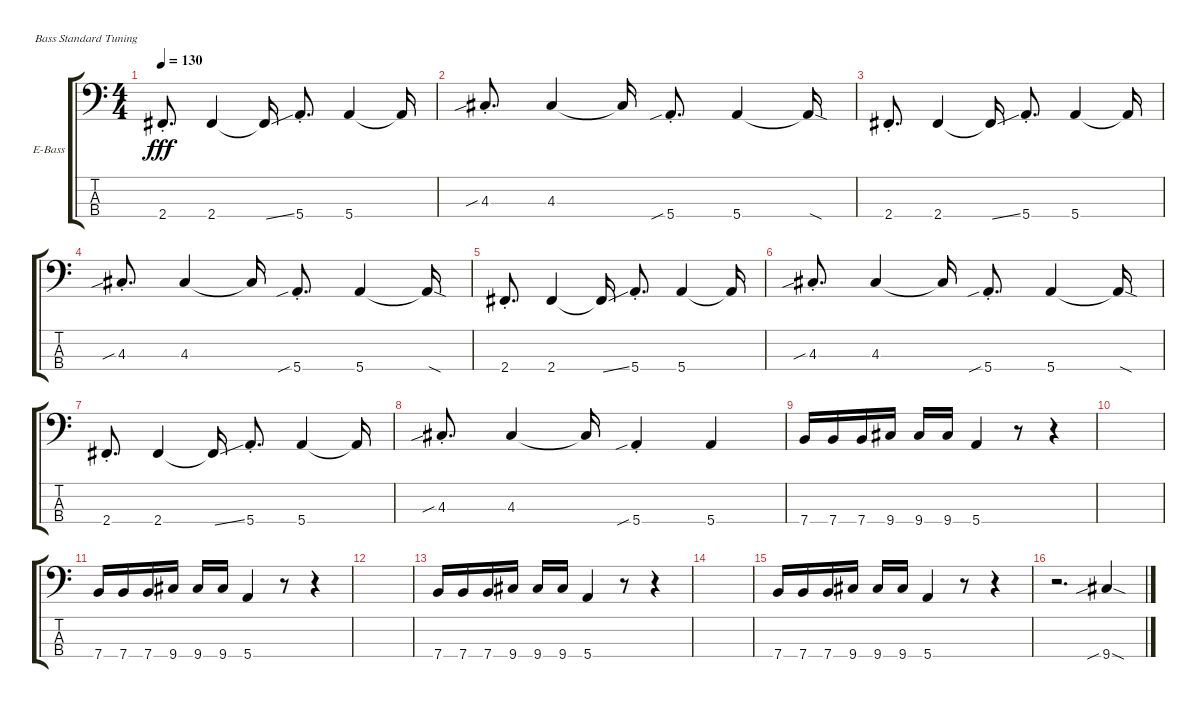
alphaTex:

\defaultSystemsLayout 4
\bracketExtendMode groupsimilarinstruments
\firstSystemTrackNameOrientation horizontal
\otherSystemsTrackNameOrientation horizontal
\track ("O`Malley" "E-Bass") {instrument electricbassfinger}
\staff {score tabs}
\tuning (G2 D2 A1 E1)
\ts (4 4)
\tempo 130
\clef f4
\ks c
2.4{st}.8{d dy fff} 2.4.4 2.4{ss t}.16 5.4{st}.8{d} 5.4.4 5.4{t}.16 |
4.3{sib st}.8{d} 4.3.4 4.3{t}.16 5.4{sib st}.8{d} 5.4.4 5.4{sod t}.16 |
2.4{st}.8{d} 2.4.4 2.4{ss t}.16 5.4{st}.8{d} 5.4.4 5.4{t}.16 |
4.3{sib st}.8{d} 4.3.4 4.3{t}.16 5.4{sib st}.8{d} 5.4.4 5.4{sod t}.16 |
2.4{st}.8{d} 2.4.4 2.4{ss t}.16 5.4{st}.8{d} 5.4.4 5.4{t}.16 |
4.3{sib st}.8{d} 4.3.4 4.3{t}.16 5.4{sib st}.8{d} 5.4.4 5.4{sod t}.16 |
2.4{st}.8{d} 2.4.4 2.4{ss t}.16 5.4{st}.8{d} 5.4.4 5.4{t}.16 |
4.3{sib st}.8{d} 4.3.4 4.3{t}.16 5.4{sib st}.4 5.4.4 |
7.4.16 7.4.16 7.4.16 9.4.16 9.4.16 9.4.16 5.4.4 r.8 r.4 |
|
7.4.16 7.4.16 7.4.16 9.4.16 9.4.16 9.4.16 5.4.4 r.8 r.4 |
|
7.4.16 7.4.16 7.4.16 9.4.16 9.4.16 9.4.16 5.4.4 r.8 r.4 |
|
7.4.16 7.4.16 7.4.16 9.4.16 9.4.16 9.4.16 5.4.4 r.8 r.4 |
r.2{d} 9.4{sib sod}.4
